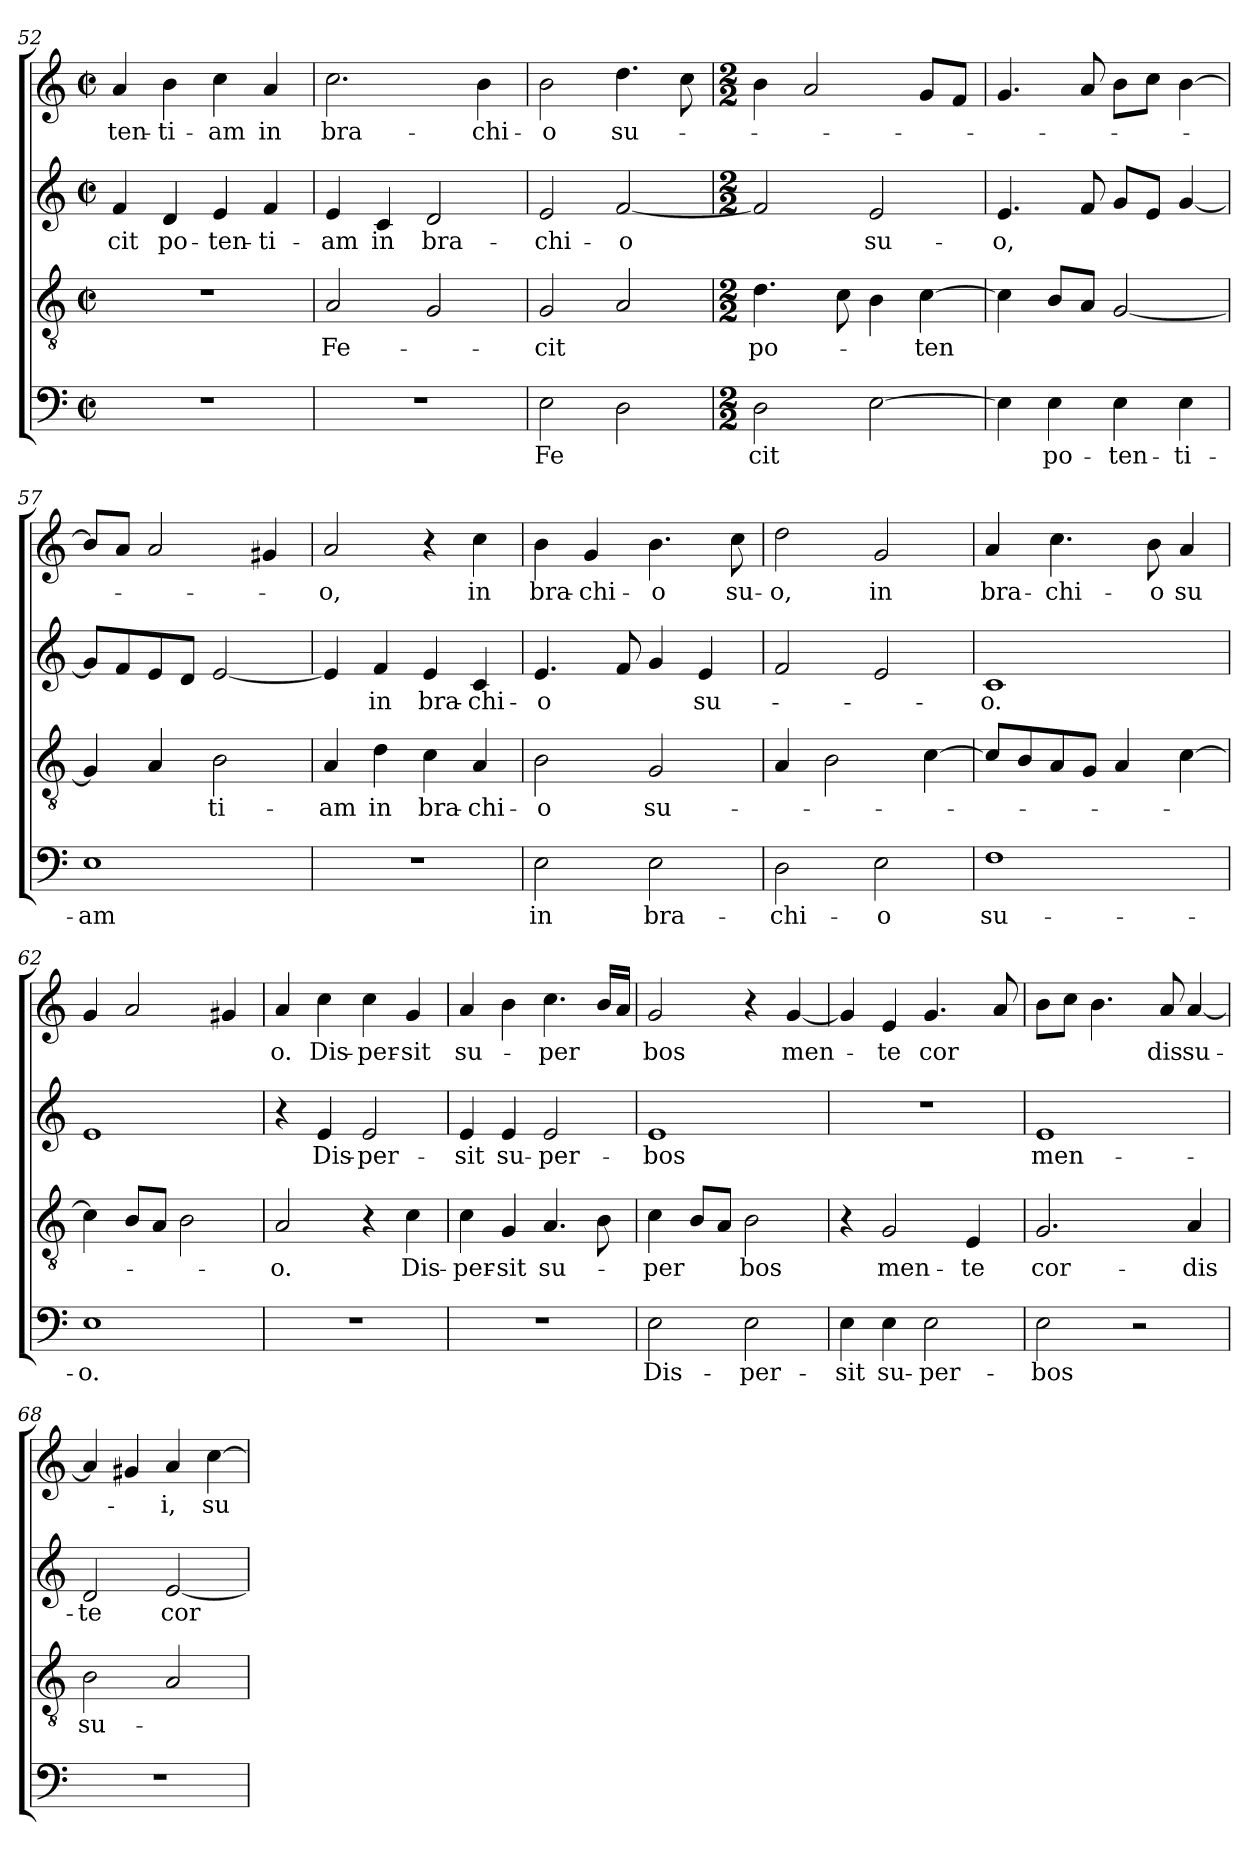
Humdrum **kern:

**kern	**text	**kern	**text	**kern	**text	**kern	**text
*part4	*part4	*part3	*part3	*part2	*part2	*part1	*part1
*staff4	*staff4	*staff3	*staff3	*staff2	*staff2	*staff1	*staff1
*clefF4	*	*clefGv2	*	*clefG2	*	*clefG2	*
*k[]	*	*k[]	*	*k[]	*	*k[]	*
*C:	*	*C:	*	*C:	*	*C:	*
*M2/2	*	*M2/2	*	*M2/2	*	*M2/2	*
*met(c|)	*	*met(c|)	*	*met(c|)	*	*met(c|)	*
=52	=52	=52	=52	=52	=52	=52	=52
!	!	!	!	!	!LO:LY:b	!	!LO:LY:b
1r	.	1r	.	4f/	-cit	4a/	-ten-
!	!	!	!	!	!LO:LY:b	!	!LO:LY:b
.	.	.	.	4d/	po-	4b\	-ti-
!	!	!	!	!	!LO:LY:b	!	!LO:LY:b
.	.	.	.	4e/	-ten-	4cc\	-am
!	!	!	!	!	!LO:LY:b	!	!LO:LY:b
.	.	.	.	4f/	-ti-	4a/	in
=53	=53	=53	=53	=53	=53	=53	=53
!	!	!	!LO:LY:b	!	!LO:LY:b	!	!LO:LY:b
1r	.	2A/	Fe-	4e/	-am	2.cc\	bra-
!	!	!	!	!	!LO:LY:b	!	!
.	.	.	.	4c/	in	.	.
!	!	!	!	!	!LO:LY:b	!	!
.	.	2G/	.	2d/	bra-	.	.
!	!	!	!	!	!	!	!LO:LY:b
.	.	.	.	.	.	4b\	-chi-
=54	=54	=54	=54	=54	=54	=54	=54
!	!LO:LY:b	!	!LO:LY:b	!	!LO:LY:b	!	!LO:LY:b
2E\	Fe	2G/	-cit	2e/	-chi-	2b\	-o
!	!	!	!	!	!LO:LY:b	!	!LO:LY:b
2D\	.	2A/	.	[2f/	-o	4.dd\	su-
.	.	.	.	.	.	8cc\	.
!!LO:LB:g=z
=55	=55	=55	=55	=55	=55	=55	=55
*M2/2	*	*M2/2	*	*M2/2	*	*M2/2	*
!	!LO:LY:b	!	!LO:LY:b	!	!	!	!
2D\	­cit	4.d\	po-	2f/]	.	4b\	.
.	.	.	.	.	.	2a/	.
.	.	8c\	.	.	.	.	.
!	!	!	!	!	!LO:LY:b	!	!
[2E\	.	4B\	.	2e/	su-	.	.
!	!	!	!LO:LY:b	!	!	!	!
.	.	[4c\	-ten	.	.	8g/L	.
.	.	.	.	.	.	8f/J	.
=56	=56	=56	=56	=56	=56	=56	=56
!	!	!	!	!	!LO:LY:b	!	!
4E\]	.	4c\]	.	4.e/	-o,	4.g/	.
!	!LO:LY:b	!	!	!	!	!	!
4E\	po-	8B/L	.	.	.	.	.
.	.	8A/J	.	8f/	.	8a/	.
!	!LO:LY:b	!	!	!	!	!	!
4E\	-ten-	[2G/	.	8g/L	.	8b\L	.
.	.	.	.	8e/J	.	8cc\J	.
!	!LO:LY:b	!	!	!	!	!	!
4E\	-ti-	.	.	[4g/	.	[4b\	.
=57	=57	=57	=57	=57	=57	=57	=57
!	!LO:LY:b	!	!	!	!	!	!
1E	-am	4G/]	.	8g/L]	.	8b/L]	.
.	.	.	.	8f/	.	8a/J	.
.	.	4A/	.	8e/	.	2a/	.
.	.	.	.	8d/J	.	.	.
!	!	!	!LO:LY:b	!	!	!	!
.	.	2B\	ti-	[2e/	.	.	.
.	.	.	.	.	.	4g#/	.
=58	=58	=58	=58	=58	=58	=58	=58
!	!	!	!LO:LY:b	!	!	!	!LO:LY:b
1r	.	4A/	-am	4e/]	.	2a/	-o,
!	!	!	!LO:LY:b	!	!LO:LY:b	!	!
.	.	4d\	in	4f/	in	.	.
!	!	!	!LO:LY:b	!	!LO:LY:b	!	!
.	.	4c\	bra-	4e/	bra-	4r	.
!	!	!	!LO:LY:b	!	!LO:LY:b	!	!LO:LY:b
.	.	4A/	-chi-	4c/	-chi-	4cc\	in
=59	=59	=59	=59	=59	=59	=59	=59
!	!LO:LY:b	!	!LO:LY:b	!	!LO:LY:b	!	!LO:LY:b
2E\	in	2B\	-o	4.e/	-o	4b\	bra-
!	!	!	!	!	!	!	!LO:LY:b
.	.	.	.	.	.	4g/	-chi-
.	.	.	.	8f/	.	.	.
!	!LO:LY:b	!	!LO:LY:b	!	!	!	!LO:LY:b
2E\	bra-	2G/	su-	4g/	.	4.b\	-o
!	!	!	!	!	!LO:LY:b	!	!
.	.	.	.	4e/	su-	.	.
!	!	!	!	!	!	!	!LO:LY:b
.	.	.	.	.	.	8cc\	su-
=60	=60	=60	=60	=60	=60	=60	=60
!	!LO:LY:b	!	!	!	!	!	!LO:LY:b
2D\	-chi-	4A/	.	2f/	.	2dd\	-o,
.	.	2B\	.	.	.	.	.
!	!LO:LY:b	!	!	!	!	!	!LO:LY:b
2E\	-o	.	.	2e/	.	2g/	in
.	.	[4c\	.	.	.	.	.
!!LO:PB:g=z
=61	=61	=61	=61	=61	=61	=61	=61
!	!LO:LY:b	!	!	!	!LO:LY:b	!	!LO:LY:b
1F	su-	8c/L]	.	1c	-­o.	4a/	bra-
.	.	8B/	.	.	.	.	.
!	!	!	!	!	!	!	!LO:LY:b
.	.	8A/	.	.	.	4.cc\	-chi-
.	.	8G/J	.	.	.	.	.
.	.	4A/	.	.	.	.	.
!	!	!	!	!	!	!	!LO:LY:b
.	.	.	.	.	.	8b\	-o
!	!	!	!	!	!	!	!LO:LY:b
.	.	[4c\	.	.	.	4a/	su
=62	=62	=62	=62	=62	=62	=62	=62
!	!LO:LY:b	!	!	!	!	!	!
1E	-o.	4c\]	.	1e	.	4g/	.
.	.	8B/L	.	.	.	2a/	.
.	.	8A/J	.	.	.	.	.
.	.	2B\	.	.	.	.	.
.	.	.	.	.	.	4g#/	.
=63	=63	=63	=63	=63	=63	=63	=63
!	!	!	!LO:LY:b	!	!	!	!LO:LY:b
1r	.	2A/	-o.	4r	.	4a/	o.
!	!	!	!	!	!LO:LY:b	!	!LO:LY:b
.	.	.	.	4e/	Dis-	4cc\	Dis-
!	!	!	!	!	!LO:LY:b	!	!LO:LY:b
.	.	4r	.	2e/	-per-	4cc\	-per-
!	!	!	!LO:LY:b	!	!	!	!LO:LY:b
.	.	4c\	Dis-	.	.	4g/	-sit
=64	=64	=64	=64	=64	=64	=64	=64
!	!	!	!LO:LY:b	!	!LO:LY:b	!	!LO:LY:b
1r	.	4c\	-per-	4e/	-sit	4a/	su-
!	!	!	!LO:LY:b	!	!LO:LY:b	!	!
.	.	4G/	-sit	4e/	su-	4b\	.
!	!	!	!LO:LY:b	!	!LO:LY:b	!	!LO:LY:b
.	.	4.A/	su-	2e/	-per-	4.cc\	-per
.	.	8B\	.	.	.	16b/LL	.
.	.	.	.	.	.	16a/JJ	.
=65	=65	=65	=65	=65	=65	=65	=65
!	!LO:LY:b	!	!LO:LY:b	!	!LO:LY:b	!	!LO:LY:b
2E\	Dis-	4c\	-per	1e	-bos	2g/	bos
.	.	8B/L	.	.	.	.	.
.	.	8A/J	.	.	.	.	.
!	!LO:LY:b	!	!LO:LY:b	!	!	!	!
2E\	-per-	2B\	bos	.	.	4r	.
!	!	!	!	!	!	!	!LO:LY:b
.	.	.	.	.	.	[4g/	men-
=66	=66	=66	=66	=66	=66	=66	=66
!	!LO:LY:b	!	!	!	!	!	!
4E\	-sit	4r	.	1r	.	4g/]	.
!	!LO:LY:b	!	!LO:LY:b	!	!	!	!LO:LY:b
4E\	su-	2G/	men-	.	.	4e/	-te
!	!LO:LY:b	!	!	!	!	!	!LO:LY:b
2E\	-per-	.	.	.	.	4.g/	cor
!	!	!	!LO:LY:b	!	!	!	!
.	.	4E/	-te	.	.	.	.
.	.	.	.	.	.	8a/	.
!!LO:LB:g=z
=67	=67	=67	=67	=67	=67	=67	=67
!	!LO:LY:b	!	!LO:LY:b	!	!LO:LY:b	!	!
2E\	-­bos	2.G/	cor-	1e	men-	8b\L	.
.	.	.	.	.	.	8cc\J	.
.	.	.	.	.	.	4.b\	.
2r	.	.	.	.	.	.	.
!	!	!	!	!	!	!	!LO:LY:b
.	.	.	.	.	.	8a/	dis
!	!	!	!LO:LY:b	!	!	!	!LO:LY:b
.	.	4A/	-dis	.	.	[4a/	su-
=68	=68	=68	=68	=68	=68	=68	=68
!	!	!	!LO:LY:b	!	!LO:LY:b	!	!
1r	.	2B\	su-	2d/	-te	4a/]	.
.	.	.	.	.	.	4g#/	.
!	!	!	!	!	!LO:LY:b	!	!LO:LY:b
.	.	2A/	.	[2e/	cor-	4a/	-i,
!	!	!	!	!	!	!	!LO:LY:b
.	.	.	.	.	.	[4cc\	su-
=	=	=	=	=	=	=	=
*-	*-	*-	*-	*-	*-	*-	*-
